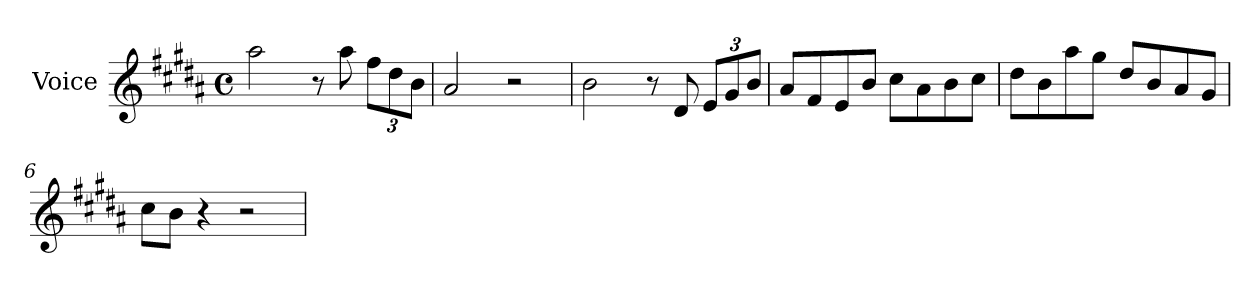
**kern
*part1
*staff1
*I"Voice
*I'Voice
*clefG2
*k[f#c#g#d#a#]
*M4/4
*met(c)
=1
2aa#\
8r
8aa#\
12ff#\L
12dd#\
12b\J
=2
2a#/
2rcc
=3
2b\
8r
8d#/
12e/L
12g#/
12b/J
=4
8a#/L
8f#/
8e/
8b/J
8cc#\L
8a#\
8b\
8cc#\J
=5
8dd#\L
8b\
8aa#\
8gg#\J
8dd#/L
8b/
8a#/
8g#/J
=6
8cc#\L
8b\J
4r
2rcc
=
*-
